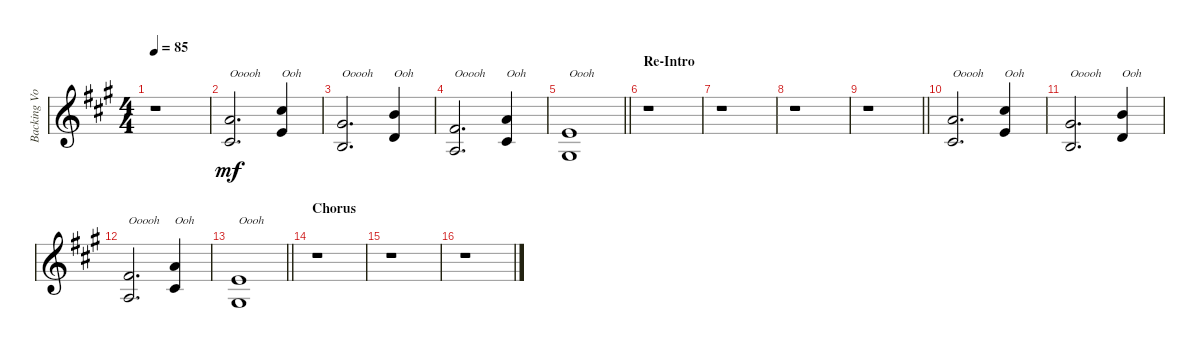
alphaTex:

\track ("Backing Vocals" "Backing Vo") {instrument tenorsax}
\staff {score}
\tuning (E4 B3 G3 D3 A2 E2) {hide}
\ts (4 4)
\tempo 85
\clef g2
\ks a
r.1{dy f} |
(14.3 11.4).2{d txt "Ooooh" dy mf instrument synthvoice} (18.3 14.4).4{txt "Ooh"} |
(13.3 9.4).2{d txt "Ooooh"} (16.3 12.4).4{txt "Ooh"} |
(11.3 7.4).2{d txt "Ooooh"} (14.3 11.4).4{txt "Ooh"} |
\barLineRight lightlight
(9.3 6.4).1{txt "Oooh" volume 4} |
\section ("" "Re-Intro")
r.1{volume 8} |
r.1 |
r.1 |
\barLineRight lightlight
r.1 |
(14.3 11.4).2{d txt "Ooooh"} (18.3 14.4).4{txt "Ooh"} |
(13.3 9.4).2{d txt "Ooooh"} (16.3 12.4).4{txt "Ooh"} |
(11.3 7.4).2{d txt "Ooooh"} (14.3 11.4).4{txt "Ooh"} |
\barLineRight lightlight
(9.3 6.4).1{txt "Oooh" volume 0} |
\section ("" "Chorus")
r.1{volume 8 instrument tenorsax} |
r.1 |
r.1
